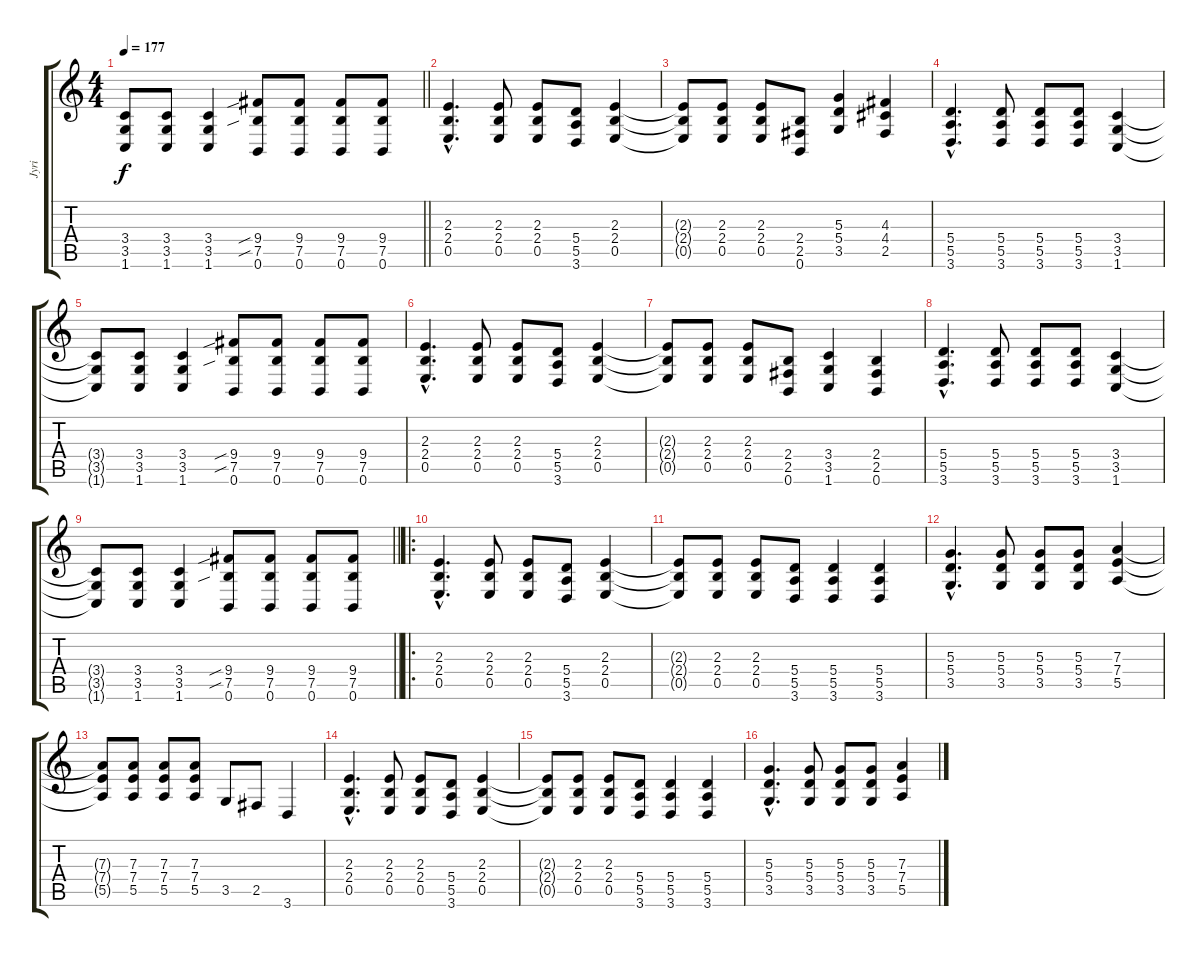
\track ("Jyri" "Jyri") {instrument distortionguitar}
\staff {score tabs}
\tuning (B3 Gb3 D3 A2 E2 B1) {hide}
\ts (4 4)
\tempo 177
\clef g2
\barLineRight lightlight
\ks c
(3.4{t} 3.5{t} 1.6{t}).8{dy f} (3.4 3.5 1.6).8 (3.4 3.5 1.6).4 (9.4{sib} 7.5{sib} 0.6).8 (9.4 7.5 0.6).8 (9.4 7.5 0.6).8 (9.4 7.5 0.6).8 |
(2.3{hac} 2.4{hac} 0.5{hac}).4{d} (2.3 2.4 0.5).8 (2.3 2.4 0.5).8 (5.4 5.5 3.6).8 (2.3 2.4 0.5).4 |
(2.3{t} 2.4{t} 0.5{t}).8 (2.3 2.4 0.5).8 (2.3 2.4 0.5).8 (2.4 2.5 0.6).8 (5.3 5.4 3.5).4 (4.3 4.4 2.5).4 |
(5.4{hac} 5.5{hac} 3.6{hac}).4{d} (5.4 5.5 3.6).8 (5.4 5.5 3.6).8 (5.4 5.5 3.6).8 (3.4 3.5 1.6).4 |
(3.4{t} 3.5{t} 1.6{t}).8 (3.4 3.5 1.6).8 (3.4 3.5 1.6).4 (9.4{sib} 7.5{sib} 0.6).8 (9.4 7.5 0.6).8 (9.4 7.5 0.6).8 (9.4 7.5 0.6).8 |
(2.3{hac} 2.4{hac} 0.5{hac}).4{d} (2.3 2.4 0.5).8 (2.3 2.4 0.5).8 (5.4 5.5 3.6).8 (2.3 2.4 0.5).4 |
(2.3{t} 2.4{t} 0.5{t}).8 (2.3 2.4 0.5).8 (2.3 2.4 0.5).8 (2.4 2.5 0.6).8 (3.4 3.5 1.6).4 (2.4 2.5 0.6).4 |
(5.4{hac} 5.5{hac} 3.6{hac}).4{d} (5.4 5.5 3.6).8 (5.4 5.5 3.6).8 (5.4 5.5 3.6).8 (3.4 3.5 1.6).4 |
\barLineRight lightlight
(3.4{t} 3.5{t} 1.6{t}).8 (3.4 3.5 1.6).8 (3.4 3.5 1.6).4 (9.4{sib} 7.5{sib} 0.6).8 (9.4 7.5 0.6).8 (9.4 7.5 0.6).8 (9.4 7.5 0.6).8 |
\ro
(2.3{hac} 2.4{hac} 0.5{hac}).4{d} (2.3 2.4 0.5).8 (2.3 2.4 0.5).8 (5.4 5.5 3.6).8 (2.3 2.4 0.5).4 |
(2.3{t} 2.4{t} 0.5{t}).8 (2.3 2.4 0.5).8 (2.3 2.4 0.5).8 (5.4 5.5 3.6).8 (5.4 5.5 3.6).4 (5.4 5.5 3.6).4 |
(5.3{hac} 5.4{hac} 3.5{hac}).4{d} (5.3 5.4 3.5).8 (5.3 5.4 3.5).8 (5.3 5.4 3.5).8 (7.3 7.4 5.5).4 |
(7.3{t} 7.4{t} 5.5{t}).8 (7.3 7.4 5.5).8 (7.3 7.4 5.5).8 (7.3 7.4 5.5).8 3.5.8 2.5.8 3.6.4 |
(2.3{hac} 2.4{hac} 0.5{hac}).4{d} (2.3 2.4 0.5).8 (2.3 2.4 0.5).8 (5.4 5.5 3.6).8 (2.3 2.4 0.5).4 |
(2.3{t} 2.4{t} 0.5{t}).8 (2.3 2.4 0.5).8 (2.3 2.4 0.5).8 (5.4 5.5 3.6).8 (5.4 5.5 3.6).4 (5.4 5.5 3.6).4 |
(5.3{hac} 5.4{hac} 3.5{hac}).4{d} (5.3 5.4 3.5).8 (5.3 5.4 3.5).8 (5.3 5.4 3.5).8 (7.3 7.4 5.5).4
